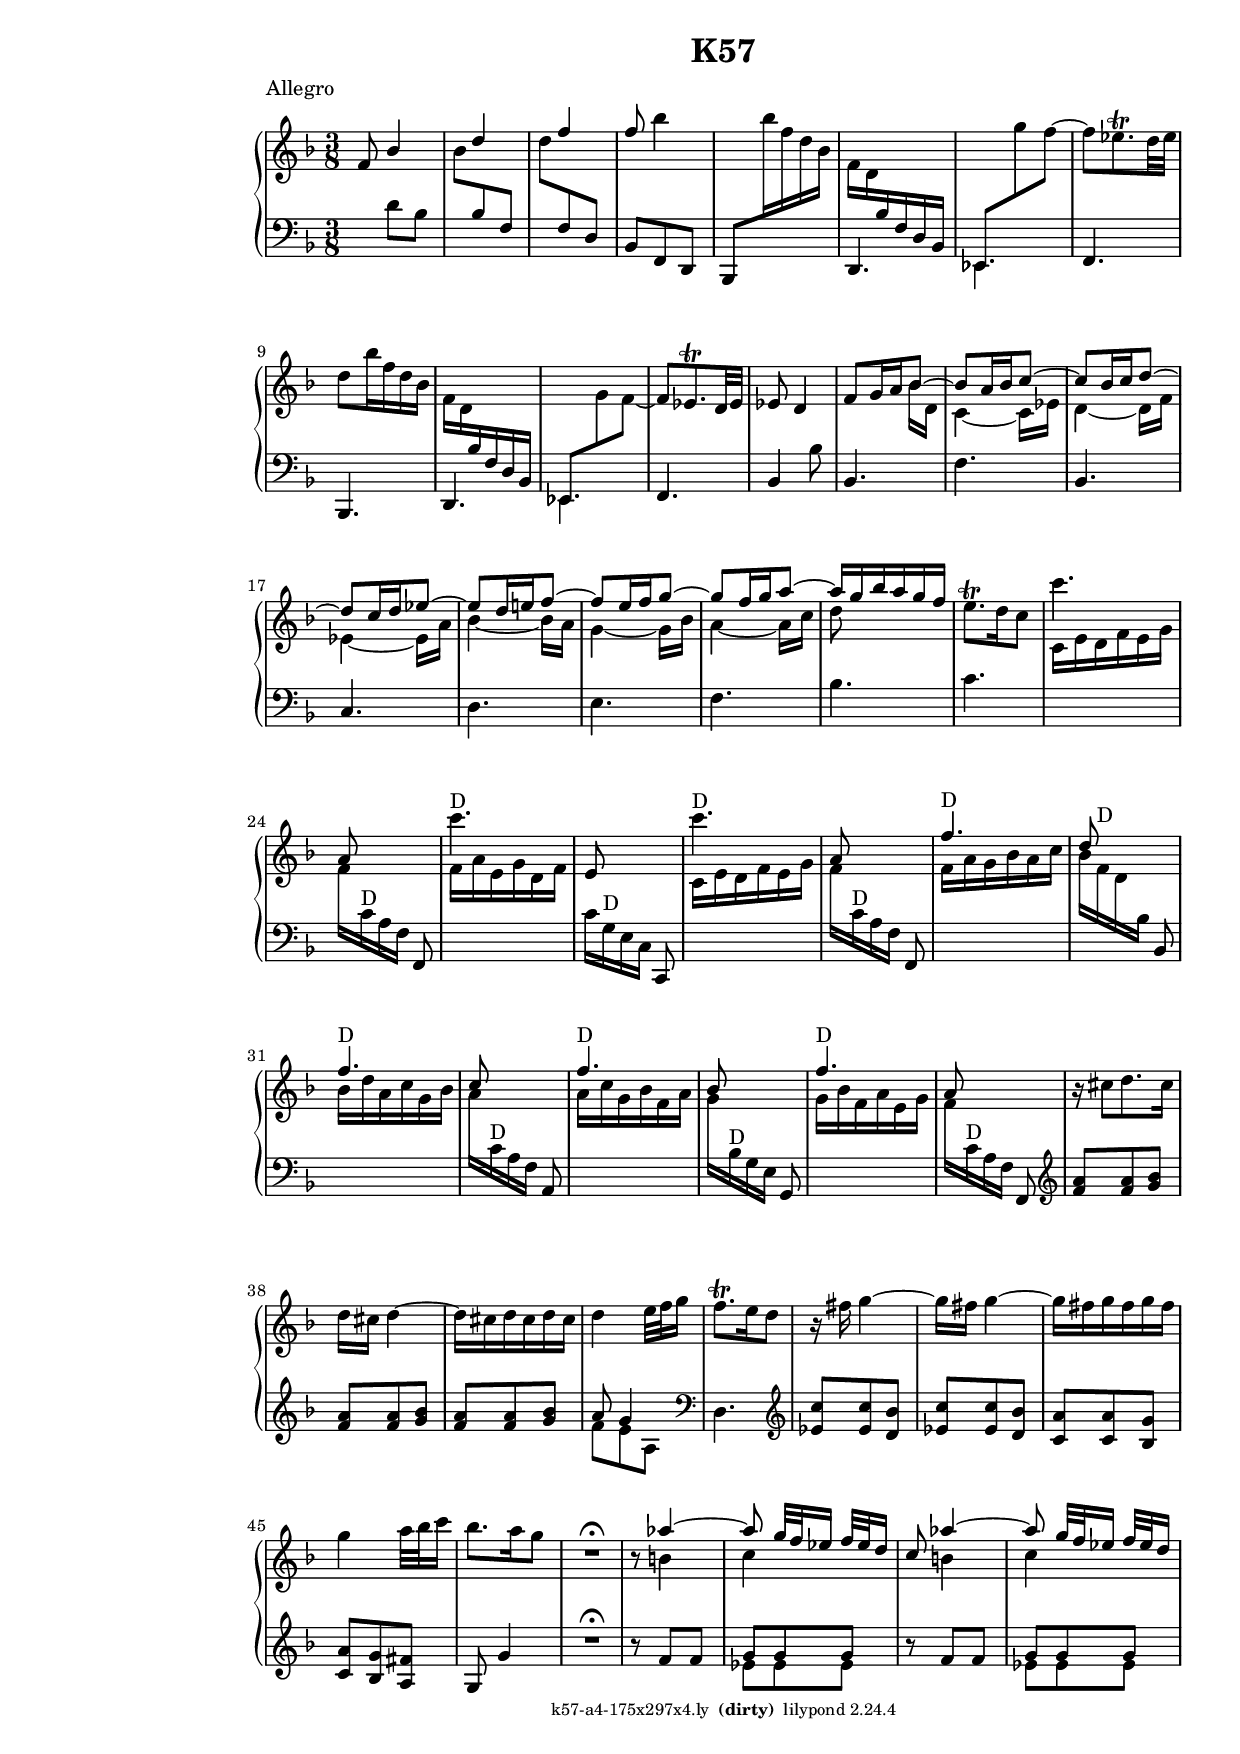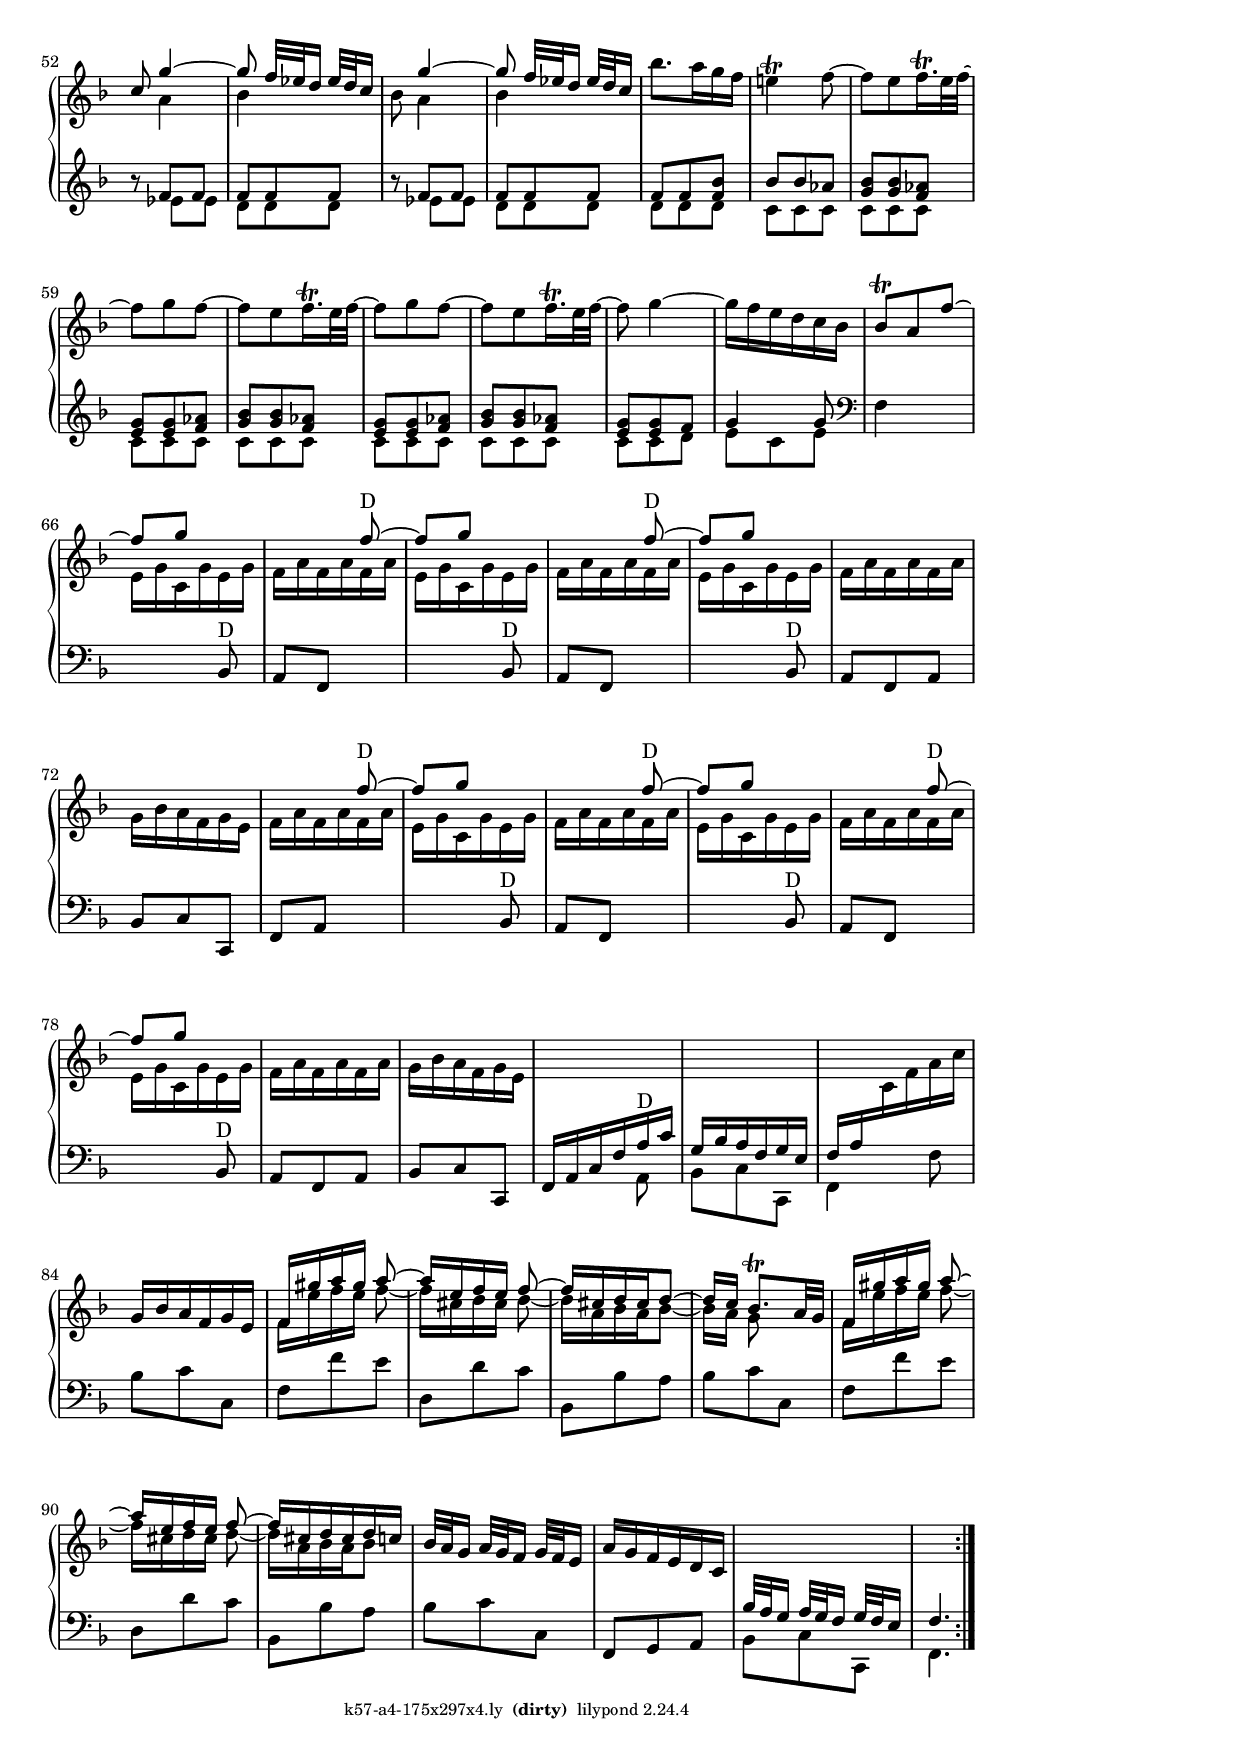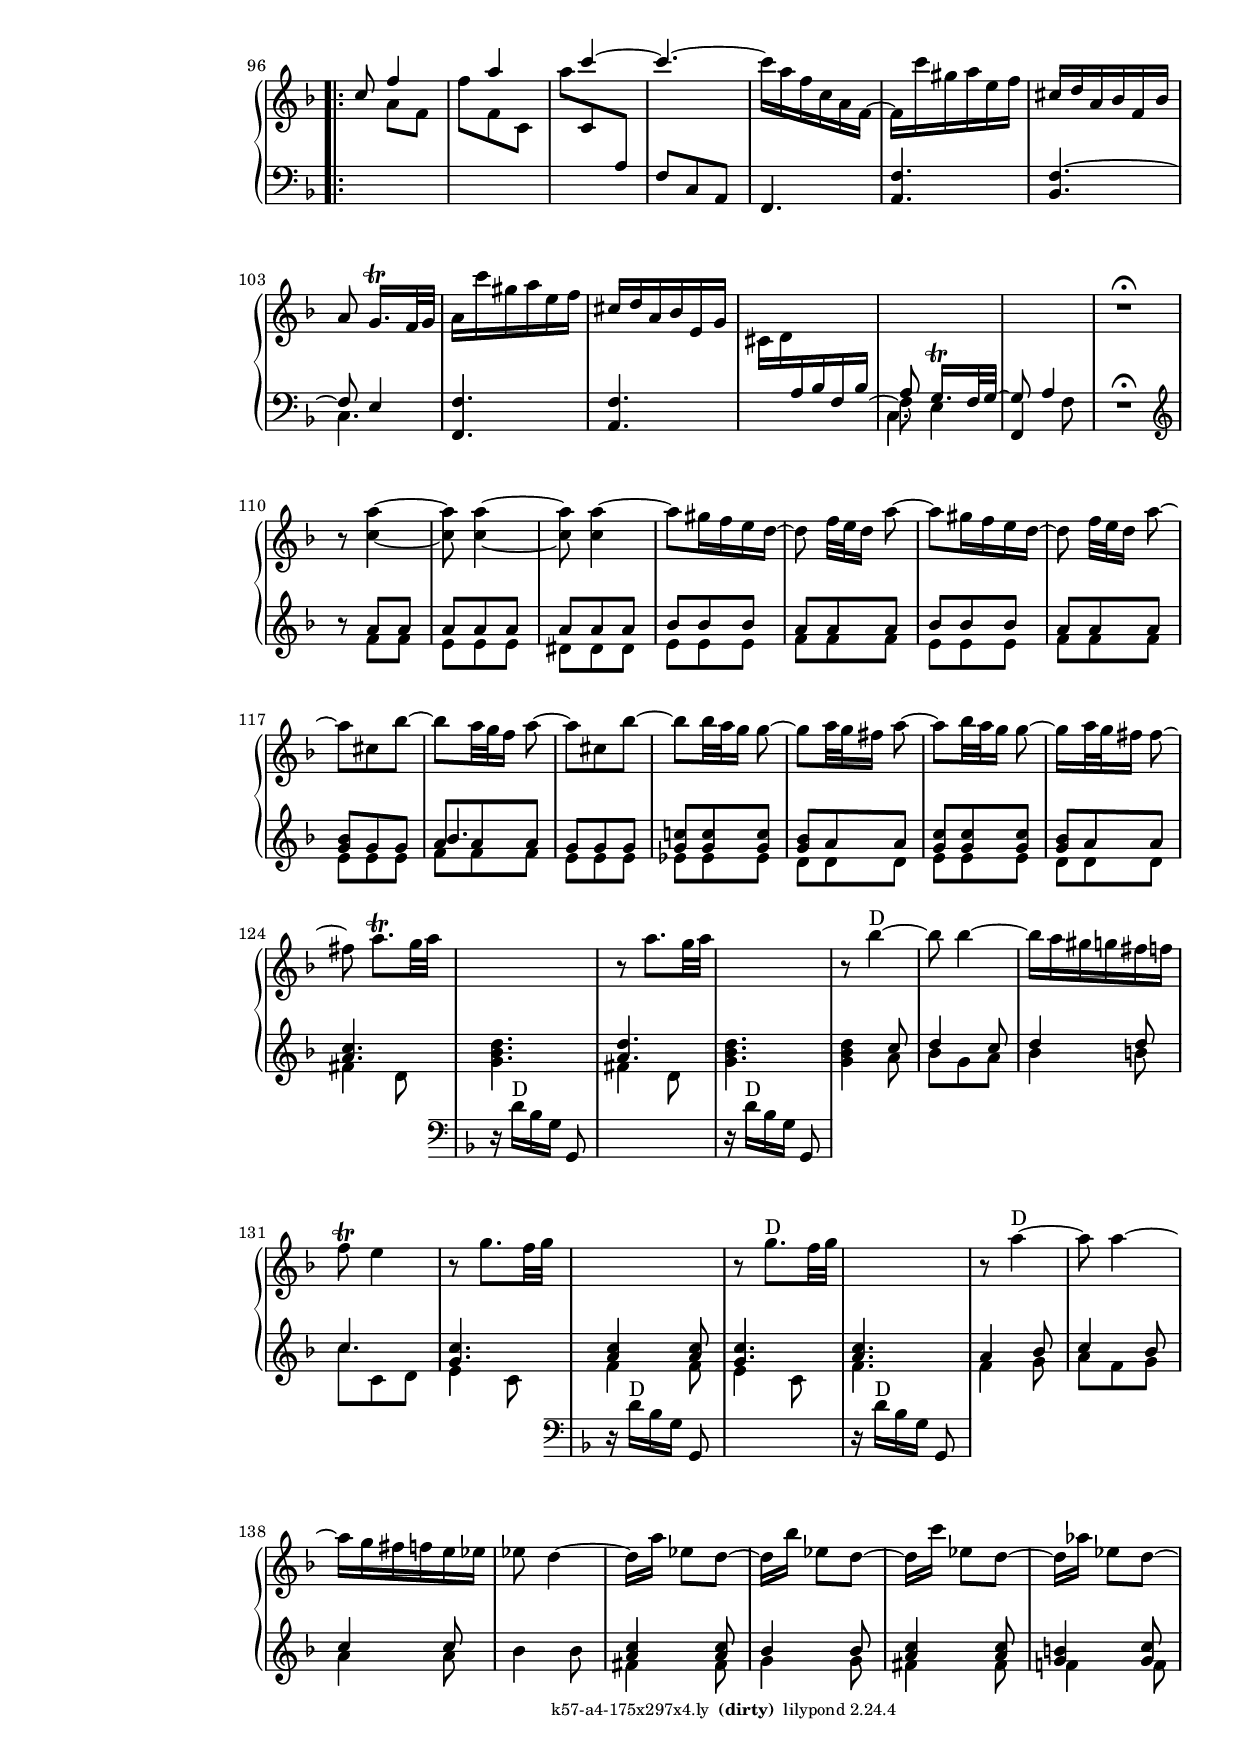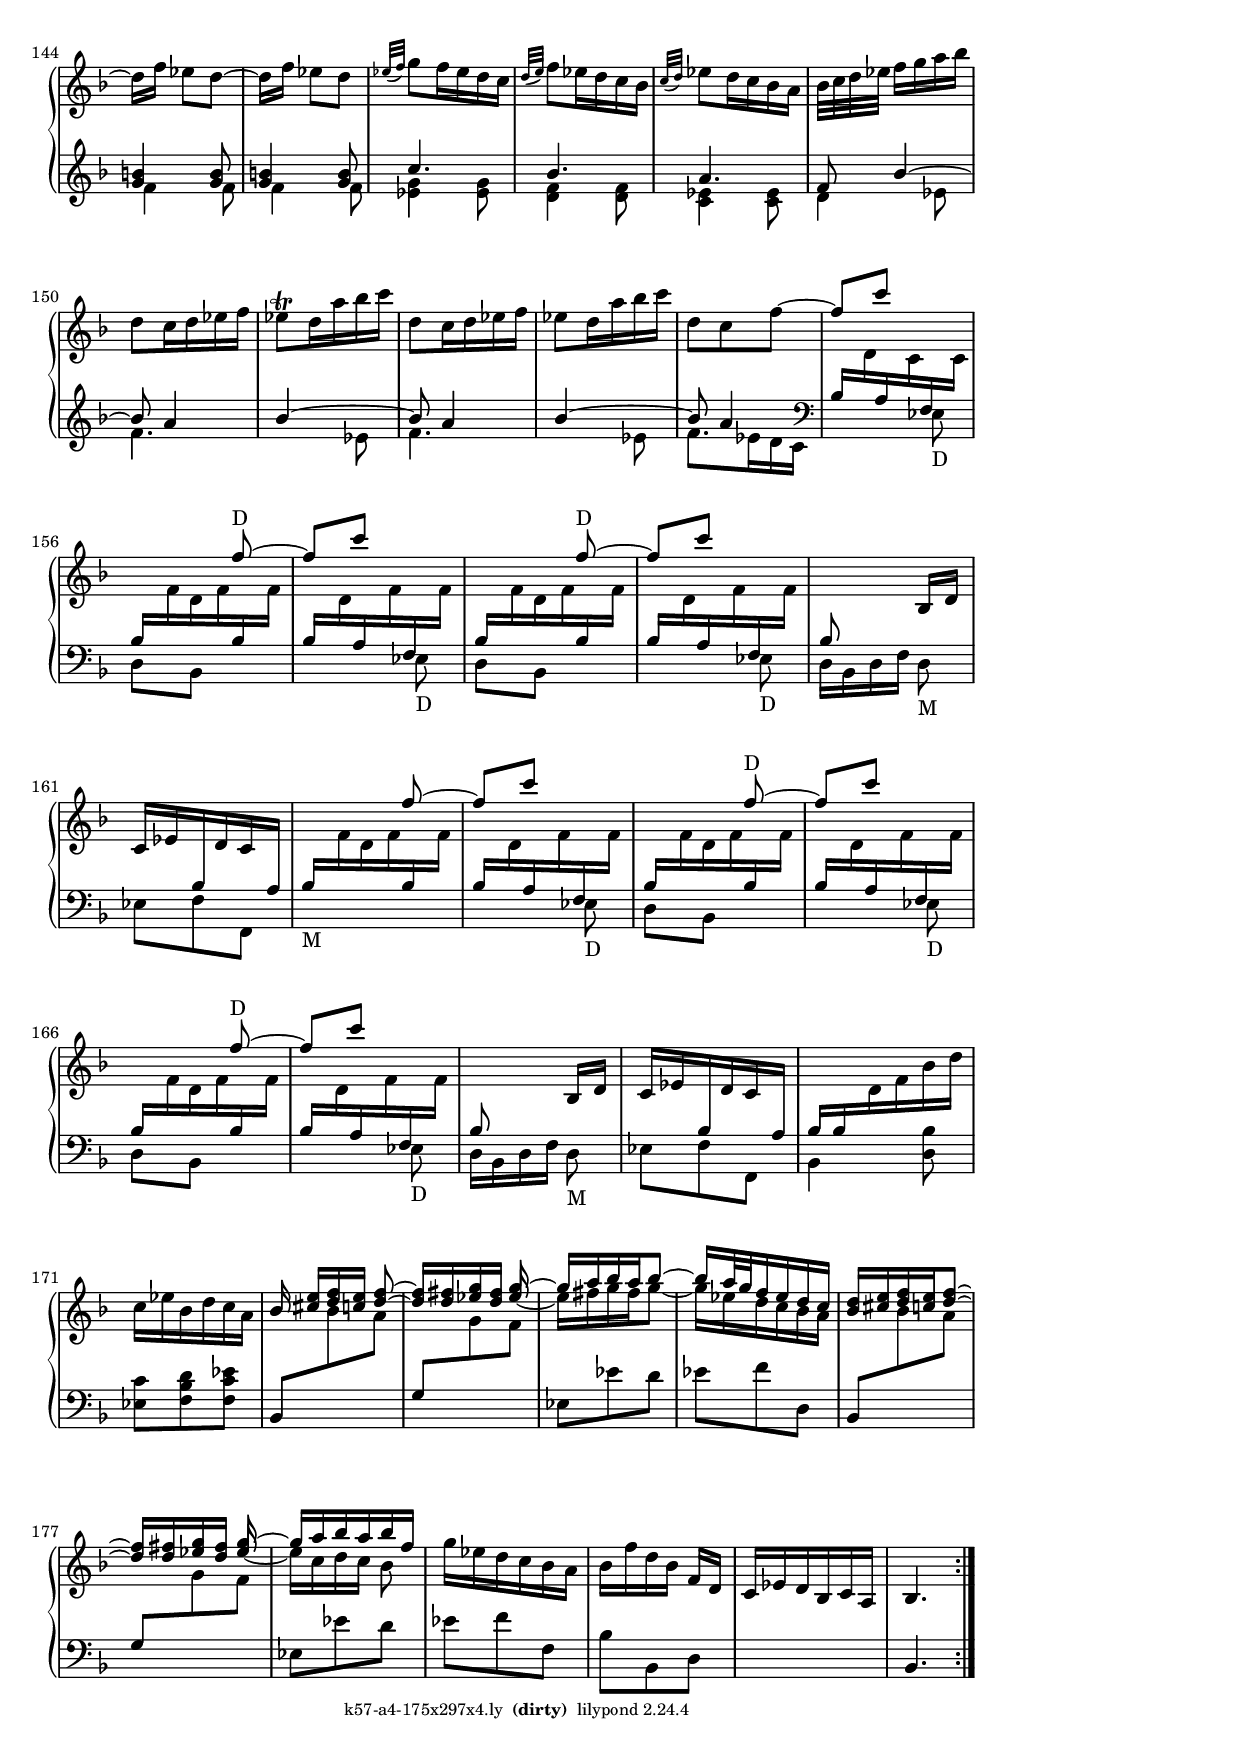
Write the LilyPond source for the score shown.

\version "2.19.20"

\include "../../include/general.ily"
\include "../../include/a4-175x297.ily"

#(set-global-staff-size 18)

breaks = { s4.*95 \pageBreak }
\version "2.18.2"

\header {
  title = "K57"
  meter = "Allegro"
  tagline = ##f
}

global = {
  \key f \major
  \time 3/8
  \override Staff.NoteCollision #'merge-differently-dotted = ##t
}

cstl=\change Staff="left"
cstr=\change Staff="right"

right = \relative c' {
  \global

  \repeat volta 2 {
    f8 \stemUp bes4
    s8 d4
    s8 f4
    f8 \stemNeutral bes4
    \cstl bes,,,,8 \cstr bes''''16 f d bes
    \stemDown f d \cstl \stemUp bes f d bes
    \stemNeutral ees,8 \cstr g''' f ~ f ees8.\trill d32 ees
    d8 bes'16 f d bes
    \stemDown f d \cstl \stemUp bes f d bes
    \stemNeutral ees,8 \cstr g'' f ~ f ees8.\trill d32 ees
    
    ees8 d4
    <<{ f8 g16 a bes8 ~
        bes a16 bes c8 ~
        c bes16 c d8 ~
        d c16 d ees8 ~
        ees d16 e f8 ~ 
        f e16 f g8 ~
        g f16 g a8 ~
        a16 g bes a g f 
      } \\ {
        s4 bes,16 d,
        c4 ~ c16 ees
        d4 ~ d16 f
        ees4 ~ ees16 a
        bes4 ~ bes16 a
        g4 ~ g16 bes
        a4 ~ a16 c
        d8 
    }>>
    e8.\trill d16 c8
    c'4.
    a,8 s4
    c'4.^"D"
    e,,8 s4
    
    c''4.^"D"
    a,8 s4
    \voiceOne f'4.^"D"
    d8 s4
    f4.^"D"
    c8 s4
    f4.^"D"
    bes,8 s4
    f'4.^"D"
    a,8 s4
    \oneVoice r16 cis8*1/2 d8. cis16
    d cis d4 ~
    d16 cis d cis d cis
    
    d4 e32 f g16
    f8.\trill e16 d8
    r16 fis g4 ~
    g16 fis g4 ~ 
    g16 fis g fis g fis
    g4 a32 bes c16
    bes8. a16 g8
    R4.^\markup { \musicglyph #"scripts.ufermata" }
    r8 \repeat unfold 2 {
      <<{ aes4 ~ aes8 g32[ f ees16] f32[ ees d16] c8 } \\ { b4 c }>>
    }
    
    \repeat unfold 2 {
      <<{ g'4 ~ g8 f32[ ees d16] ees32[ d c16] } \\ { a4 bes }>>
    } \alternative { { bes8 } {} }
    bes'8. a16 g f
    e!4\trill \repeat unfold 3 { f8 ~ 
    f e f16.\trill e32*1/2 f ~
    f8 } \alternative { {g} {g} {} }
    g4 ~ g16 f e d c bes
    
    <<{ bes8\trill a \voiceOne 
          f'8 ~ f g s s s
          \repeat unfold 2 { f8^"D" ~ f g s s s }
          s4. s4.
          f8^"D" ~ f g s s s
          \repeat unfold 2 { f8^"D" ~ f g s s s }
          s s4.
      }
      \new Voice { \cstl s4.
        \repeat unfold 2 {
          \repeat unfold 2 { s4 bes,,,8^"D" a f s }
          s s bes^"D"
          a f a 
          bes c c, 
        } \alternative {
          { f a s } {}
        }
    }>>
    
    \cstl f16 a c f a^"D" c
    g bes a f g e
    f a \cstr \oneVoice c f a c
    g bes a f g e
    
    <<{ f16 gis' a gis a8\noBeam ~
        a16 e f e f8\noBeam ~
        f16 cis d cis d8 ~
        d16[ c] bes8.\trill a32 g } \\
      { f16 e' f e f8\noBeam ~
        f16 cis d cis d8\noBeam ~
        d16 a bes a bes8 ~
        bes16[ a] g8
    }>>
    
    <<{ f16 gis' a gis a8\noBeam ~
        a16 e f e f8\noBeam ~
        f16 cis d cis d c } \\
      { f,16 e' f e f8\noBeam ~
        f16 cis d cis d8\noBeam ~
        d16 a bes a bes8
    }>>
    
    bes32[ a g16] a32[ g f16] g32[ f e16]
    a g f e d c
    \cstl \voiceOne bes32[ a g16] a32[ g f16] g32[ f e16]
    f4.
  }
  
  \repeat volta 2 {
    \cstr \voiceOne
    c''8 f4
    s8 a4
    s8 c4 ~
    c4. ~
    \oneVoice c16 a f c a f ~
    f c'' gis a e f
    cis d a bes f bes
    a8\noBeam g16.*2/1\trill f32 g
    a16 c' gis a e f
    cis d a bes e, g 
    cis, d \cstl \voiceOne a bes f bes
    a8\noBeam g16.*2/1\trill f32 g ~ 
    g8 a4

    \cstr \oneVoice
    R4.^\markup { \musicglyph #"scripts.ufermata" }
    r8 <c' a'>4 ~
    q8 q4 ~
    q8 q4 ~
    a'8 gis16 f e d ~ 
    d8 f32[ e d16] a'8 ~
    a gis16 f e d ~ 
    d8 f32[ e d16] a'8 ~
    a cis, bes' ~
    bes[ a32 g f16] a8 ~ 
    a cis, bes' ~
    bes[ bes32 a g16] g8 ~
    g[ a32 g fis16] a8 ~
    
    a[ bes32 a g16] g8 ~
    g16*2/1[ a32 g fis16] fis8 ~
    fis a8.\trill[ g32 a]
    s4.
    r8 a8.[ g32 a]
    s4.
    r8 bes4^"D" ~
    bes8 bes4 ~
    bes16 a gis g fis f
    f8\trill e4
    r8 g8. f32 g
    
    s4.
    r8 g8.[^"D" f32 g]
    s4.
    r8 a4^"D" ~
    a8 a4 ~
    a16 g fis f e ees
    ees8 d4 ~
    d16[ a'] ees8 d ~
    d16[ bes'] ees,8 d ~
    d16[ c'] ees,8 d ~
    d16[ aes'] ees8 d ~
    
    d16[ f] ees8 d ~
    d16[ f] ees8 d
    \grace { ees32( f) } g8 f16 ees d c
    \grace { d32 ( e) } f8 ees16 d c bes
    \grace { c32( d) } ees8 d16 c bes a
    bes32[ c d ees] f16 g a bes
    d,8 c16 d ees f
    ees8\trill d16 a' bes c
    d,8 c16 d ees f
    
    ees8 d16 a' bes c
    d,8 c f ~
    \voiceOne f[ c'] \cstl \voiceTwo ees,,,8_"D" 
    d[ bes] \cstr \voiceOne f'''8^"D" ~ 
    f8[ c'] \cstl \voiceTwo ees,,,8_"D" 
    d[ bes] \cstr \voiceOne f'''8^"D" ~ 
    f8[ c'] \cstl \voiceTwo ees,,,8_"D"
    \voiceTwo d16[ bes d f] \cstr \voiceOne bes d
    c ees \cstl bes \cstr d c \cstl a
    \cstr \voiceOne s4 f''8 ~
    
    f8[ c'] \cstl \voiceTwo ees,,,8_"D" 
    d[ bes] \cstr \voiceOne f'''8^"D" ~ 
    f8[ c'] \cstl \voiceTwo ees,,,8_"D"
    d[ bes] \cstr \voiceOne f'''8^"D" ~ 
    f8[ c'] \cstl \voiceTwo ees,,,8_"D"
    \voiceTwo d16[ bes d f] \cstr \voiceOne bes d
    c ees \cstl bes \cstr d c \cstl a
    \oneVoice bes bes \cstr d f bes d
    c ees bes d c a \voiceOne 
    bes\noBeam <cis e> <d f> <c e> <d f>8\noBeam ~
    q16 <d fis> <ees g> <d fis> 
    
    <<{ g8 ~ g16 a bes a bes8 ~ 
        bes16 a32 g f16 ees d c } \\
      { \once \stemUp ees8 ~ ees16 fis g fis g8 ~
        g16 ees d c bes a }>>
    <bes d>16 <cis e> <d f> <c e> <d f>8 ~
    q16 <d fis> <ees g> <d fis>
    <<{ g8 ~ g16 a bes a bes f } \\ 
      { \once \stemUp ees8 ~ ees16 c d c bes8\noBeam }>>
    \oneVoice g'16 ees d c bes a
    bes f' d bes f[ d]
    c ees d bes c a
    bes4.
  }
}
 
left = \relative c' {
  \global

  \repeat volta 2 {
    s8 d bes
    \cstr bes' \cstl bes, f
    \cstr d'' \cstl f,, d
    bes f d
    s4.
    d4.
    \once \stemDown ees
    f 
    bes,
    d
    \once \stemDown ees
    f
    
    bes4 bes'8
    bes,4.
    f'
    bes,
    c
    d
    e
    f
    bes
    c
    
    \voiceTwo \cstr c16 e d f e g
    f \cstl c^"D" a f \once \stemUp f,8\noBeam 
    \cstr f''16 a e g d f
    \cstl c g^"D" e c \once \stemUp c,8\noBeam 
    
    \cstr c''16 e d f e g
    f \cstl c^"D" a f \once \stemUp f,8\noBeam 
    \cstr f''16 a g bes a c
    bes f^"D" d \cstl bes \once \stemUp bes,8\noBeam
    \cstr bes''16 d a c g bes
    a \cstl c,^"D" a f \once \stemUp a,8\noBeam
    \stemDown \cstr a''16 c g bes f a
    g \cstl bes,^"D" g e \once \stemUp g,8\noBeam
    \cstr g''16 bes f a e g
    f \cstl c^"D" a f \once \stemUp f,8\noBeam
    \clef treble \oneVoice \repeat unfold 3 { <f'' a>8 q <g bes> }
    
    <<{ a8 g4 } \\ { f8 e a, }>>
    \clef bass d,4.
    \clef treble \repeat unfold 2 { <ees' c'>8 q <d bes'> }
    <c a'> q <bes g'>
    <c a'> <bes g'> <a fis'>
    g8 g'4
    R4.^\markup { \musicglyph #"scripts.ufermata" }
    \repeat unfold 2 {
      r8 f f
      <<{ g g g } \\ { ees ees ees }>>
    }

    \repeat unfold 2 { r8 <<{ f f f f f } \\ { ees ees d d d }>> }
    <<{ f f <f bes> } \\ { d d d }>>
    <<{ bes' bes aes } \\ { c, c c }>>
    \repeat unfold 2 { <<{ <g' bes> q <f aes> <e g> q <f aes> } \\ { c c c c c c }>> }
    <<{ <g' bes> q <f aes> <e g> q f g4 g8 } \\ { c, c c c c d e c e }>>
    
    \clef bass f,4 s8 \cstr \voiceTwo
    \repeat unfold 2 {
      \repeat unfold 3 { 
        e'16 g c, g' e g
        f a f a f a }
      g bes a f g e
    } \alternative {
      { f a f a f a } {}
    }
    
    \cstl s4 a,,8 
    bes c c,
    f4 \oneVoice f'8
    bes c c,

    \repeat unfold 2 {
      f f' e
      d, d' c
      bes, bes' a
      bes c c,
    }
    f, g a
    \voiceTwo bes c c,
    f4.
  }

  \repeat volta 2 {
    \cstr s8 a'' f
    f' f, c
    a'' \voiceOne c,, \cstl a
    \oneVoice f c a
    f4.
    <a f'>
    <<{ <bes f'> ~ f'8 e4 } \\ { s4. c }>>
    <f, f'>
    <a f'>
    <<{ \voiceTwo s4 s16 \once \hideNotes \once \tieUp f'16 ~ f8 e4 } \\ 
      { \voiceFour s4. c }>>
    f,4 f'8
  
    R4.^\markup { \musicglyph #"scripts.ufermata" }
    \clef treble r8
    <<{ a' a
        a a a
        a a a
        bes bes bes
        a a a
        bes bes bes
        a a a
        <g bes> g g
        a a a
        g g g
        <g c!> q q
        <g bes> a a
      } \\ {
        f f
        e e e
        dis dis dis
        e e e
        f f f
        e e e
        f f f
        e e e
        f f f
        e e e
        ees ees ees
        d d d
      } \\ {
        s4 s4.*7
        bes'4.
    }>>
    
    <<{ <g c>8 q q <g bes> a a <a c>4. } \\
      { e8 e e d d d fis4 d8 }>>
    <<{ <g bes d>4. 
        <<{ <a d>4. } \\ { fis4 d8 }>>
        <g bes d>4.
        <g bes d>4
        <<{ c8 d4 c8 d4 d8 } \\ { a8 bes g a bes4 b8 }>>
      } \new Staff \with { \remove "Time_signature_engraver" }
      { \clef bass \key f \major
        r16 d,^"D"[ bes g] g,8 \noBreak
        s4. \noBreak
        r16 d''^"D"[ bes g] g,8 \noBreak
    }>>
    <<{ c''4. } \\ { c8 c, d }>>
    <<{ <g c>4. } \\ { e4 c8 }>>
    
    <<{ <<{ <a' c>4 q8 <g c>4. <a c> } \\
          { f4 f8 e4 c8 f4. }>>
      } \new Staff \with { \remove "Time_signature_engraver" }
      { \clef bass \key f \major
        r16 d^"D"[ bes g] g,8 \noBreak
        s4. \noBreak
        r16 d''^"D"[ bes g] g,8 \noBreak
    }>>
    <<{ a''4 bes8 c4 bes8 c4 c8 } \\
      { f,4 g8 a f g a4 a8 }>>
    bes4 bes8
    <<{ <a c>4 q8 bes4 bes8 <a c>4 q8 <g b>4 <g c>8 } \\
      { fis4 fis8 g4 g8 fis4 fis8 f!4 f8 }>>

    <<{ <g b>4 q8 
        q4 q8 
        c4. bes
        a f8 
        bes4 ~ bes8 
        a4 } \\
      { f4 f8
        f4 f8 
        <ees g>4 q8
        <d f>4 q8
        <c ees>4 q8
        d4 ees8
        f4. }>>
    <<{ bes4*3/2 ~ bes8 a4 } \\ 
      { s4 ees8 f4. }>>
    
    <<{ bes4*3/2 ~ bes8 a4 } \\
      { s4 ees8 f8. ees16 d c }>>
    \clef bass
    bes \cstr d \cstl a \cstr c \cstl f, \cstr c'
    \cstl bes \cstr f' d f \cstl bes, \cstr f'
    \cstl bes, \cstr d \cstl a \cstr f' \cstl f, \cstr f'
    \cstl bes, \cstr f' d f \cstl bes, \cstr f'
    \cstl bes, \cstr d \cstl a \cstr f' \cstl f, \cstr f'
    \cstl \voiceOne bes,8 s \voiceTwo d,_"M"
    ees f f, \oneVoice
    bes'16-"M" \cstr f' d f \cstl bes, \cstr f'
    
    \cstl bes, \cstr d \cstl a \cstr f' \cstl f, \cstr f'
    \cstl bes, \cstr f' d f \cstl bes, \cstr f'
    \cstl bes, \cstr d \cstl a \cstr f' \cstl f, \cstr f'
    \cstl bes, \cstr f' d f \cstl bes, \cstr f'
    \cstl bes, \cstr d \cstl a \cstr f' \cstl f, \cstr f'
    \cstl \voiceOne bes,8 s \voiceTwo d,_"M"
    ees f f,
    bes4 \oneVoice <d bes'>8
    <ees c'> <f bes d> <f c' ees>
    bes,8 \cstr bes'' a
    \cstl g, \cstr g' f
    
    \cstl ees, ees' d
    ees f d,
    bes \cstr bes'' a
    \cstl g, \cstr g' f
    \cstl ees, ees' d
    ees f f,
    bes bes, d
    s4.
    bes
  }
}

\score {
  \new PianoStaff <<
    \new Staff = "right" {
      << 
        \breaks
        \right
      >>
    }
    \new Staff = "left" { 
      <<
        \breaks
        \clef bass \left 
      >>
    }
  >>
  \layout { indent = 0 }
}

